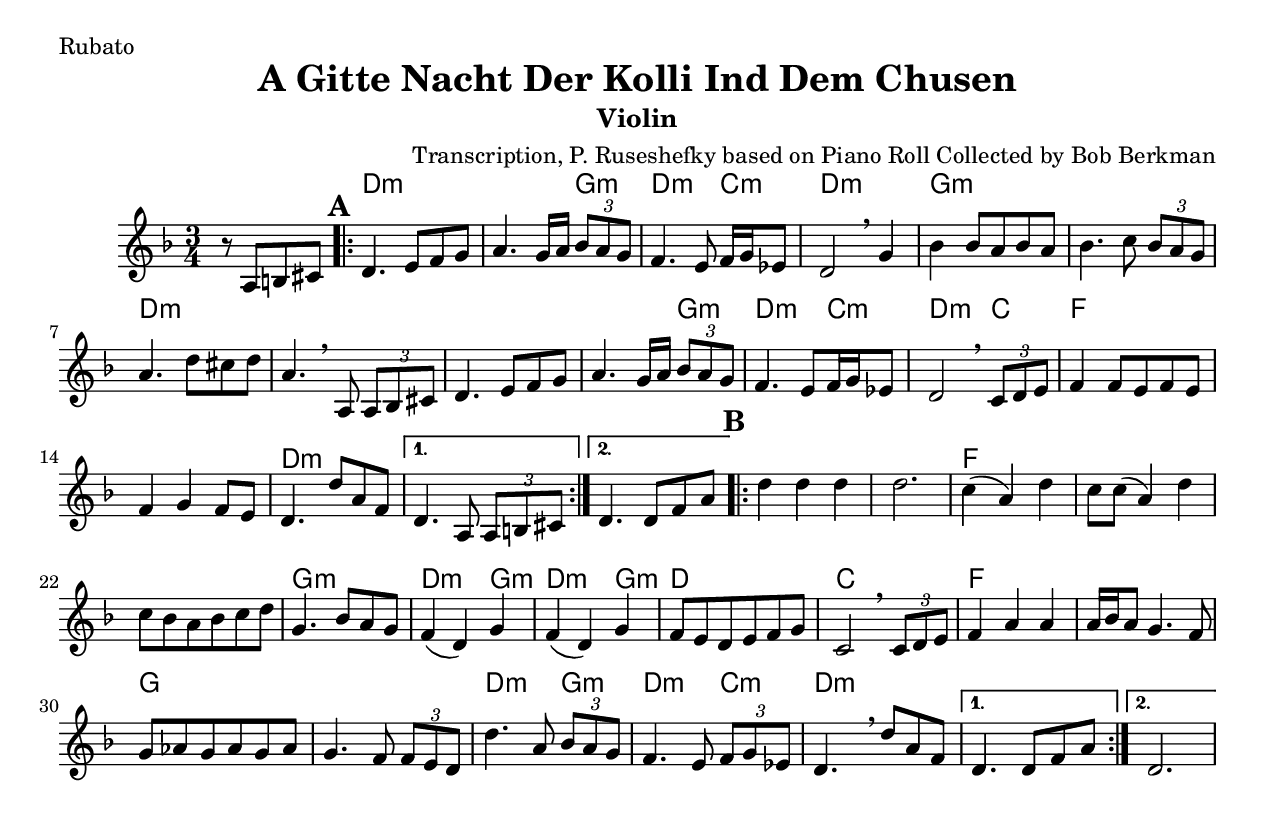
\version "2.18.0"
\include "english.ly"
\pointAndClickOff
\paper{
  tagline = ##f
  print-all-headers = ##t
  #(set-paper-size "letter")
}
date = #(strftime "%d-%m-%Y" (localtime (current-time)))

%\markup{ \italic{ " Updated " \date  }  }

\markup{Rubato }

%#################################### Melody ########################
melody = \relative c'' {
  \clef treble
  \key d \minor
  \time 3/4
  \set Score.markFormatter = #format-mark-box-alphabet

  \partial 4*2 r8 a,8 b cs   %lead in notes

  \repeat volta 2{
    \mark \default
    d4. e8 f g
    a4. g16 a \tuplet 3/2{bf8 a g}|
    f4. e8 f16 g ef8
    d2\breathe g4|

    bf4 bf8 a bf a
    bf4. c8 \tuplet 3/2{bf [a g]}
    a4. d8 cs d
    a4.\breathe a,8 \tuplet 3/2{a [bf cs]}|

    d4. e8 f g
    a4. g16 a \tuplet3/2{bf8 a g}
    f4. e8 [f16 g ef8]|
    d2\breathe \tuplet3/2 {c8 d e}

    f4 f8 e f e
    f4 g f8 e|
    d4. d'8 a f

  }
  \alternative {
    { d4. a8 \tuplet 3/2{a[b cs]}}
    { d4. d8 f a}
  }


  \repeat volta 2{
    \mark \default
    d4  d d
    d2.
    c4(a)d
    c8 c(a4)d
    c8 bf a bf c d|

    g,4. bf8 a g
    f4 (d)g
    f4 (d)g
    f8 e d e f g

    c,2\breathe \tuplet3/2{c8 d e}|
    f4 a a|
    a16 bf a8 g4. f8|
    g8 af g af g af|
    g4. f8 \tuplet3/2{f[e d]}

    d'4. a8 \tuplet3/2{bf [a g]}|
    f4. e8 \tuplet3/2{f [g ef]}
    d4.\breathe d'8 a f

  }
  \alternative {
    {d4. d8 f a }
    {d,2. }
  }

}
%################################# Lyrics #####################
%\addlyrics{  }
%################################# Chords #######################
harmonies = \chordmode {
  s2
  d4*5:m
  g4:m
  d4*2:m c4:m
  d4*3:m
  g4*6:m
  d4*11:m
  g4:m
  d4*2:m  c4:m
  d2:m c4
  f4*6
  d4*15:m
  %b
  f4*9
  g4*3:m
  d2:m g4:m
  d2:m g4:m
  d4*3
  c4*3
  f4*6
  g4*6
  d2:m g4:m
  d2:m c4:m
  d4:m

}

\score {
  <<
    \new ChordNames {
      \set chordChanges = ##f
      \harmonies
    }
    \new Staff
    \melody
  >>
  \header{
    title= "A Gitte Nacht Der Kolli Ind Dem Chusen"
    subtitle=""
    composer= ""
    instrument = "Violin"
    arranger= "Transcription, P. Ruseshefky based on Piano Roll Collected by Bob Berkman"
    arranger= "Transcription, P. Ruseshefky based on Piano Roll Collected by Bob Berkman"
  }
  \midi{\tempo 4 = 120}
  \layout{indent = 1.0\cm}
}
%{
  % more verses:
  \markup{}
  \markup {
  \fill-line {
  \hspace #0.1 % distance from left margin
  \column {
  \line { "1."
  \column {
  ""
  }
  }
  \hspace #0.2 % vertical distance between verses
  \line { "2."
  \column {
  ""
  }
  }
  }
  \hspace #0.1  % horiz. distance between columns
  \column {
  \line { "3."
  \column {
  ""
  }
  }
  \hspace #0.2 % distance between verses
  \line { "4."
  \column {
  ""
  }
  }
  }
  \hspace #0.1 % distance to right margin
  }
  }

%}
